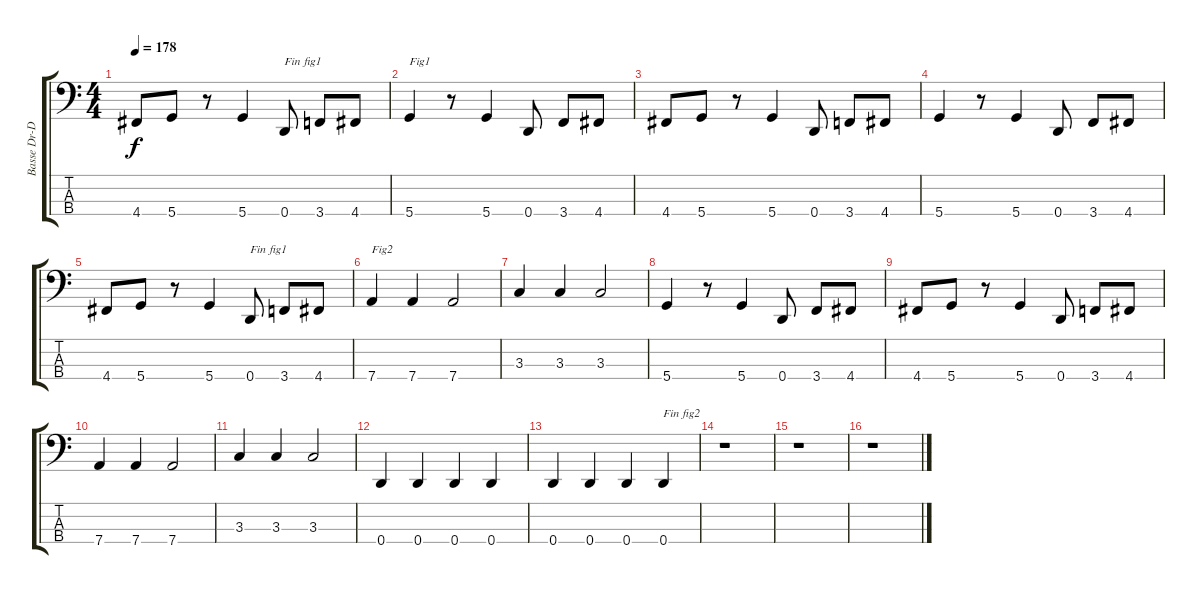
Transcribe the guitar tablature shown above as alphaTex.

\track ("Basse Dr-D" "Basse Dr-D") {instrument electricbasspick}
\staff {score tabs}
\tuning (G2 D2 A1 D1) {hide}
\ts (4 4)
\tempo 178
\clef f4
\ks c
4.4.8{dy f} 5.4.8 r.8 5.4.4 0.4.8{txt "Fin fig1"} 3.4.8 4.4.8 |
5.4.4{txt "Fig1"} r.8 5.4.4 0.4.8 3.4.8 4.4.8 |
4.4.8 5.4.8 r.8 5.4.4 0.4.8 3.4.8 4.4.8 |
5.4.4 r.8 5.4.4 0.4.8 3.4.8 4.4.8 |
4.4.8 5.4.8 r.8 5.4.4 0.4.8{txt "Fin fig1"} 3.4.8 4.4.8 |
7.4.4{txt "Fig2"} 7.4.4 7.4.2 |
3.3.4 3.3.4 3.3.2 |
5.4.4 r.8 5.4.4 0.4.8 3.4.8 4.4.8 |
4.4.8 5.4.8 r.8 5.4.4 0.4.8 3.4.8 4.4.8 |
7.4.4 7.4.4 7.4.2 |
3.3.4 3.3.4 3.3.2 |
0.4.4 0.4.4 0.4.4 0.4.4 |
0.4.4 0.4.4 0.4.4 0.4.4{txt "Fin fig2"} |
r.1 |
r.1 |
r.1
